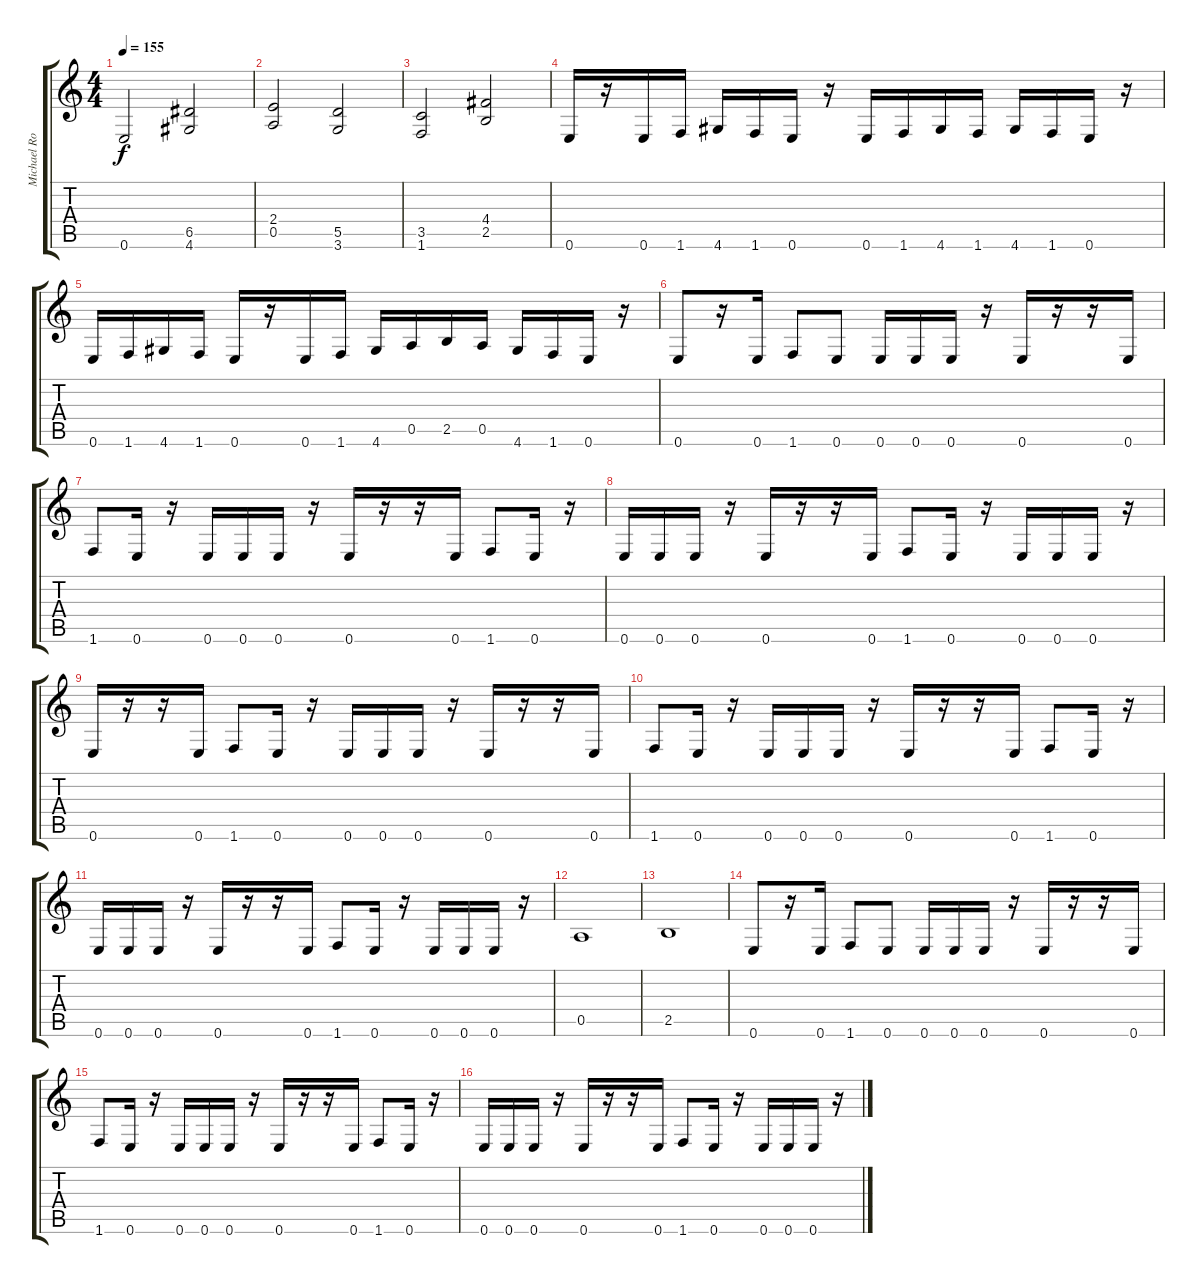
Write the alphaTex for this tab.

\track ("Michael Romeo" "Michael Ro") {instrument distortionguitar}
\staff {score tabs}
\tuning (E4 B3 G3 D3 A2 E2) {hide}
\ts (4 4)
\tempo 155
\clef g2
\ks c
0.6.2{dy f} (6.5 4.6).2 |
(2.4 0.5).2 (5.5 3.6).2 |
(3.5 1.6).2 (4.4 2.5).2 |
0.6.16 r.16 0.6.16 1.6.16 4.6.16 1.6.16 0.6.16 r.16 0.6.16 1.6.16 4.6.16 1.6.16 4.6.16 1.6.16 0.6.16 r.16 |
0.6.16 1.6.16 4.6.16 1.6.16 0.6.16 r.16 0.6.16 1.6.16 4.6.16 0.5.16 2.5.16 0.5.16 4.6.16 1.6.16 0.6.16 r.16 |
0.6.8 r.16 0.6.16 1.6.8 0.6.8 0.6.16 0.6.16 0.6.16 r.16 0.6.16 r.16 r.16 0.6.16 |
1.6.8 0.6.16 r.16 0.6.16 0.6.16 0.6.16 r.16 0.6.16 r.16 r.16 0.6.16 1.6.8 0.6.16 r.16 |
0.6.16 0.6.16 0.6.16 r.16 0.6.16 r.16 r.16 0.6.16 1.6.8 0.6.16 r.16 0.6.16 0.6.16 0.6.16 r.16 |
0.6.16 r.16 r.16 0.6.16 1.6.8 0.6.16 r.16 0.6.16 0.6.16 0.6.16 r.16 0.6.16 r.16 r.16 0.6.16 |
1.6.8 0.6.16 r.16 0.6.16 0.6.16 0.6.16 r.16 0.6.16 r.16 r.16 0.6.16 1.6.8 0.6.16 r.16 |
0.6.16 0.6.16 0.6.16 r.16 0.6.16 r.16 r.16 0.6.16 1.6.8 0.6.16 r.16 0.6.16 0.6.16 0.6.16 r.16 |
0.5.1 |
2.5.1 |
0.6.8 r.16 0.6.16 1.6.8 0.6.8 0.6.16 0.6.16 0.6.16 r.16 0.6.16 r.16 r.16 0.6.16 |
1.6.8 0.6.16 r.16 0.6.16 0.6.16 0.6.16 r.16 0.6.16 r.16 r.16 0.6.16 1.6.8 0.6.16 r.16 |
0.6.16 0.6.16 0.6.16 r.16 0.6.16 r.16 r.16 0.6.16 1.6.8 0.6.16 r.16 0.6.16 0.6.16 0.6.16 r.16
